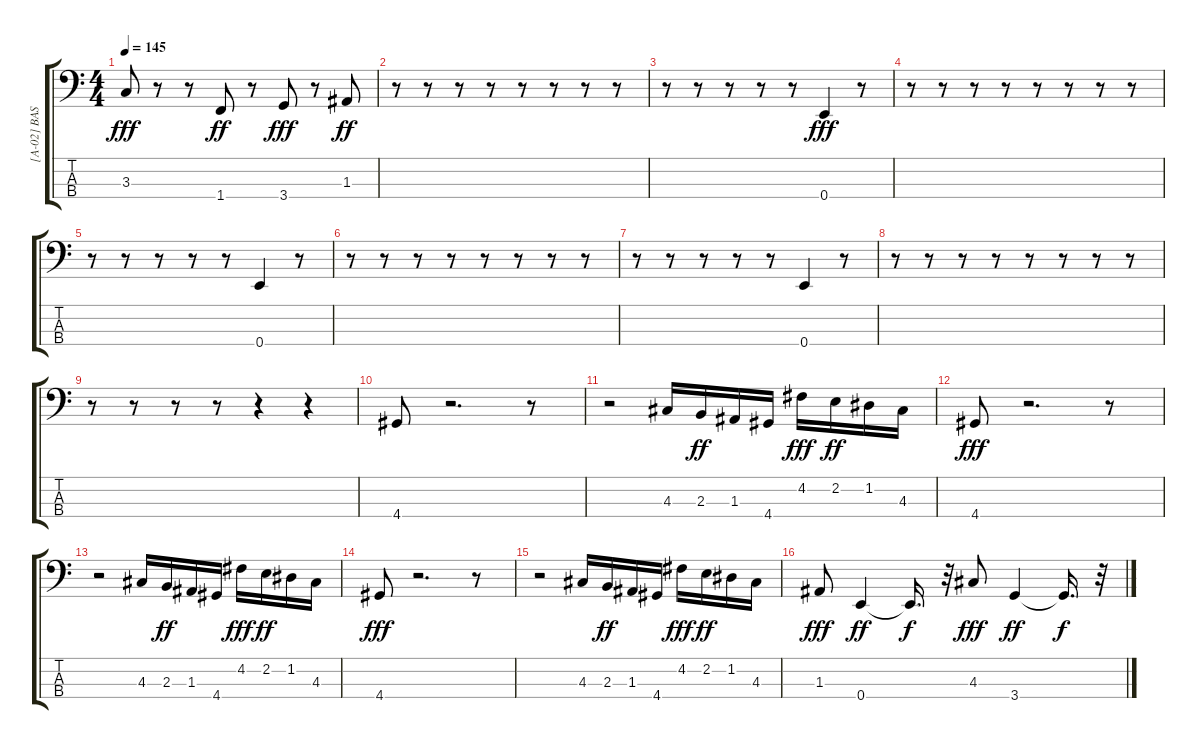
\track ("[A-02] BASS" "[A-02] BAS") {instrument electricbassfinger}
\staff {score tabs}
\tuning (G2 D2 A1 E1) {hide}
\ts (4 4)
\tempo 145
\clef f4
\ks c
3.3.8{dy fff} r.8 r.8 1.4.8{dy ff} r.8 3.4.8{dy fff} r.8 1.3.8{dy ff} |
r.8 r.8 r.8 r.8 r.8 r.8 r.8 r.8 |
r.8 r.8 r.8 r.8 r.8 0.4.4{dy fff} r.8 |
r.8 r.8 r.8 r.8 r.8 r.8 r.8 r.8 |
r.8 r.8 r.8 r.8 r.8 0.4.4 r.8 |
r.8 r.8 r.8 r.8 r.8 r.8 r.8 r.8 |
r.8 r.8 r.8 r.8 r.8 0.4.4 r.8 |
r.8 r.8 r.8 r.8 r.8 r.8 r.8 r.8 |
r.8 r.8 r.8 r.8 r.4 r.4 |
4.4.8 r.2{d} r.8 |
r.2 4.3.16 2.3.16{dy ff} 1.3.16 4.4.16 4.2.16{dy fff} 2.2.16{dy ff} 1.2.16 4.3.16 |
4.4.8{dy fff} r.2{d} r.8 |
r.2 4.3.16 2.3.16{dy ff} 1.3.16 4.4.16 4.2.16{dy fff} 2.2.16{dy ff} 1.2.16 4.3.16 |
4.4.8{dy fff} r.2{d} r.8 |
r.2 4.3.16 2.3.16{dy ff} 1.3.16 4.4.16 4.2.16{dy fff} 2.2.16{dy ff} 1.2.16 4.3.16 |
1.3.8{dy fff} 0.4.4{dy ff} 0.4{t}.16{d dy f} r.32 4.3.8{dy fff} 3.4.4{dy ff} 3.4{t}.16{d dy f} r.32
